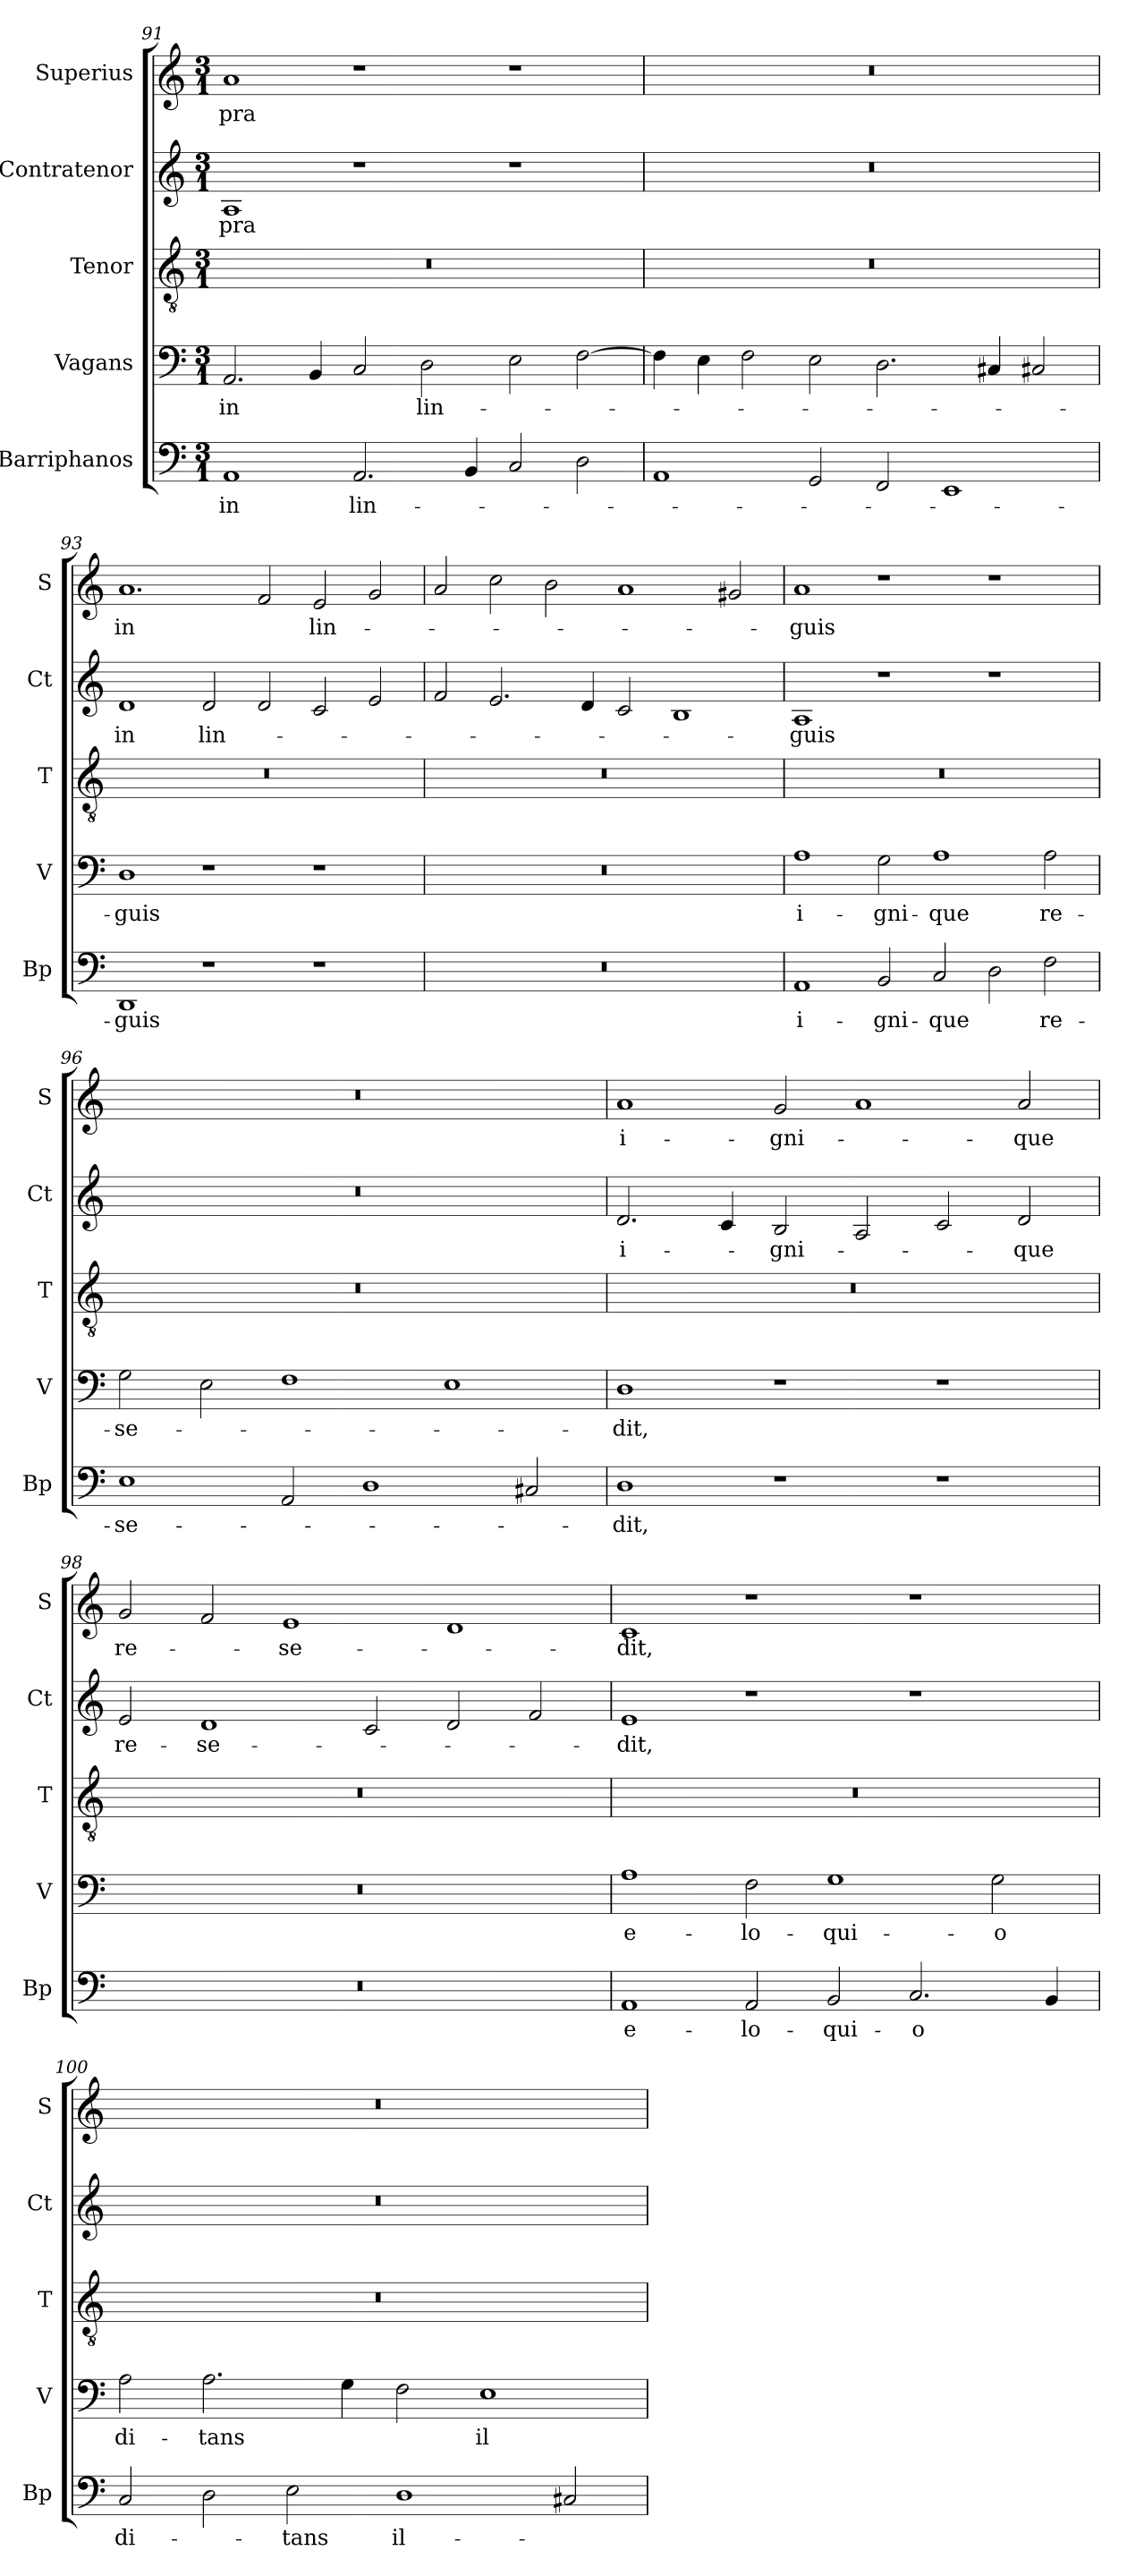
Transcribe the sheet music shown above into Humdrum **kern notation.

**kern	**text	**kern	**text	**kern	**kern	**text	**kern	**text
*part5	*part5	*part4	*part4	*part3	*part2	*part2	*part1	*part1
*staff5	*staff5	*staff4	*staff4	*staff3	*staff2	*staff2	*staff1	*staff1
*I"Barriphanos	*	*I"Vagans	*	*I"Tenor	*I"Contratenor	*	*I"Superius	*
*I'Bp	*	*I'V	*	*I'T	*I'Ct	*	*I'S	*
*clefF4	*	*clefF4	*	*clefGv2	*clefG2	*	*clefG2	*
*k[]	*	*k[]	*	*k[]	*k[]	*	*k[]	*
*M3/1	*	*M3/1	*	*M3/1	*M3/1	*	*M3/1	*
=91	=91	=91	=91	=91	=91	=91	=91	=91
1AA	in	2.AA/	in	0.r	1A	-pra	1a	-pra
.	.	4BB/	.	.	.	.	.	.
2.AA/	lin-	2C/	.	.	1r	.	1r	.
.	.	2D\	lin-	.	.	.	.	.
4BB/	.	.	.	.	.	.	.	.
2C/	.	2E\	.	.	1r	.	1r	.
2D\	.	[2F\	.	.	.	.	.	.
=92	=92	=92	=92	=92	=92	=92	=92	=92
1AA	.	4F\]	.	0.r	0.r	.	0.r	.
.	.	4E\	.	.	.	.	.	.
.	.	2F\	.	.	.	.	.	.
2GG/	.	2E\	.	.	.	.	.	.
2FF/	.	2.D\	.	.	.	.	.	.
1EE	.	.	.	.	.	.	.	.
.	.	4C#X/	.	.	.	.	.	.
.	.	2C#X/	.	.	.	.	.	.
=93	=93	=93	=93	=93	=93	=93	=93	=93
1DD	-guis	1D	-guis	0.r	1d	in	1.a	in
1r	.	1r	.	.	2d/	lin-	.	.
.	.	.	.	.	2d/	.	2f/	.
1r	.	1r	.	.	2c/	.	2e/	lin-
.	.	.	.	.	2e/	.	2g/	.
=94	=94	=94	=94	=94	=94	=94	=94	=94
0.r	.	0.r	.	0.r	2f/	.	2a/	.
.	.	.	.	.	2.e/	.	2cc\	.
.	.	.	.	.	.	.	2b\	.
.	.	.	.	.	4d/	.	.	.
.	.	.	.	.	2c/	.	1a	.
.	.	.	.	.	1B	.	.	.
.	.	.	.	.	.	.	2g#X/	.
=95	=95	=95	=95	=95	=95	=95	=95	=95
1AA	i-	1A	i-	0.r	1A	-guis	1a	-guis
2BB/	-gni-	2G\	-gni-	.	1r	.	1r	.
2C/	-que	1A	-que	.	.	.	.	.
2D\	.	.	.	.	1r	.	1r	.
2F\	re-	2A\	re-	.	.	.	.	.
=96	=96	=96	=96	=96	=96	=96	=96	=96
1E	-se-	2G\	-se-	0.r	0.r	.	0.r	.
.	.	2E\	.	.	.	.	.	.
2AA/	.	1F	.	.	.	.	.	.
1D	.	.	.	.	.	.	.	.
.	.	1E	.	.	.	.	.	.
2C#X/	.	.	.	.	.	.	.	.
=97	=97	=97	=97	=97	=97	=97	=97	=97
1D	-dit,	1D	-dit,	0.r	2.d/	i-	1a	i-
.	.	.	.	.	4c/	.	.	.
1r	.	1r	.	.	2B/	-gni-	2g/	-gni-
.	.	.	.	.	2A/	.	1a	.
1r	.	1r	.	.	2c/	.	.	.
.	.	.	.	.	2d/	-que	2a/	-que
=98	=98	=98	=98	=98	=98	=98	=98	=98
0.r	.	0.r	.	0.r	2e/	re-	2g/	re-
.	.	.	.	.	1d	-se-	2f/	.
.	.	.	.	.	.	.	1e	-se-
.	.	.	.	.	2c/	.	.	.
.	.	.	.	.	2d/	.	1d	.
.	.	.	.	.	2f/	.	.	.
=99	=99	=99	=99	=99	=99	=99	=99	=99
1AA	e-	1A	e-	0.r	1e	-dit,	1c	-dit,
2AA/	-lo-	2F\	-lo-	.	1r	.	1r	.
2BB/	-qui-	1G	-qui-	.	.	.	.	.
2.C/	-o	.	.	.	1r	.	1r	.
.	.	2G\	-o	.	.	.	.	.
4BB/	.	.	.	.	.	.	.	.
=100	=100	=100	=100	=100	=100	=100	=100	=100
2C/	di-	2A\	di-	0.r	0.r	.	0.r	.
2D\	.	2.A\	-tans	.	.	.	.	.
2E\	-tans	.	.	.	.	.	.	.
.	.	4G\	.	.	.	.	.	.
1D	il-	2F\	.	.	.	.	.	.
.	.	1E	il-	.	.	.	.	.
2C#X/	.	.	.	.	.	.	.	.
=	=	=	=	=	=	=	=	=
*-	*-	*-	*-	*-	*-	*-	*-	*-
